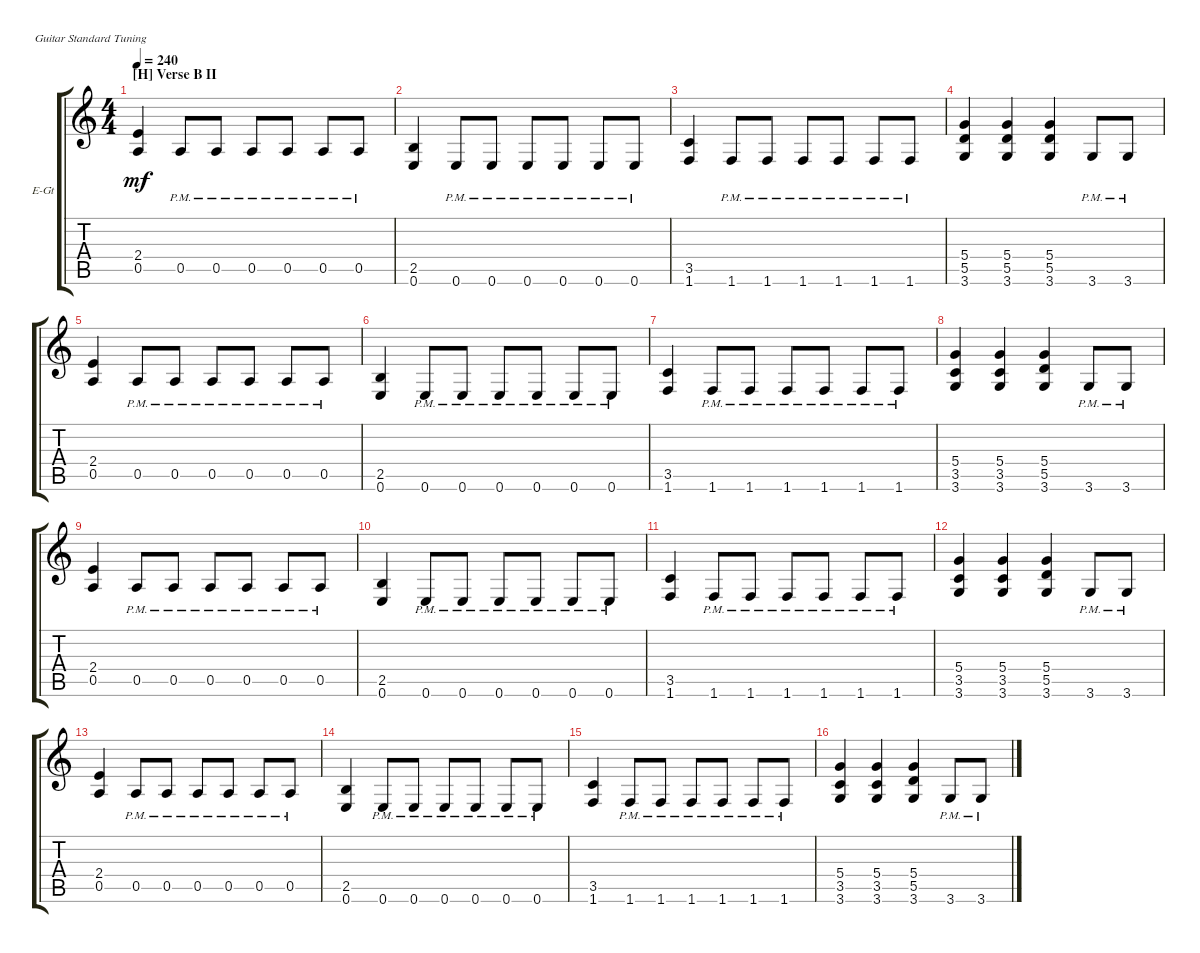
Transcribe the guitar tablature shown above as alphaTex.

\defaultSystemsLayout 4
\bracketExtendMode groupsimilarinstruments
\firstSystemTrackNameOrientation horizontal
\otherSystemsTrackNameOrientation horizontal
\track ("Rhythm Main" "E-Gt") {instrument distortionguitar}
\staff {score tabs}
\tuning (E4 B3 G3 D3 A2 E2)
\ts (4 4)
\section ("H" "Verse B II")
\tempo 240
\clef g2
\ks c
(0.5 2.4).4{dy mf} 0.5{pm}.8 0.5{pm}.8 0.5{pm}.8 0.5{pm}.8 0.5{pm}.8 0.5{pm}.8 |
(0.6 2.5).4 0.6{pm}.8 0.6{pm}.8 0.6{pm}.8 0.6{pm}.8 0.6{pm}.8 0.6{pm}.8 |
(1.6 3.5).4 1.6{pm}.8 1.6{pm}.8 1.6{pm}.8 1.6{pm}.8 1.6{pm}.8 1.6{pm}.8 |
(3.6 5.5 5.4).4 (3.6 5.5 5.4).4 (3.6 5.5 5.4).4 3.6{pm}.8 3.6{pm}.8 |
(0.5 2.4).4 0.5{pm}.8 0.5{pm}.8 0.5{pm}.8 0.5{pm}.8 0.5{pm}.8 0.5{pm}.8 |
(0.6 2.5).4 0.6{pm}.8 0.6{pm}.8 0.6{pm}.8 0.6{pm}.8 0.6{pm}.8 0.6{pm}.8 |
(1.6 3.5).4 1.6{pm}.8 1.6{pm}.8 1.6{pm}.8 1.6{pm}.8 1.6{pm}.8 1.6{pm}.8 |
(3.6 3.5 5.4).4 (3.6 3.5 5.4).4 (3.6 5.5 5.4).4 3.6{pm}.8 3.6{pm}.8 |
(0.5 2.4).4 0.5{pm}.8 0.5{pm}.8 0.5{pm}.8 0.5{pm}.8 0.5{pm}.8 0.5{pm}.8 |
(0.6 2.5).4 0.6{pm}.8 0.6{pm}.8 0.6{pm}.8 0.6{pm}.8 0.6{pm}.8 0.6{pm}.8 |
(1.6 3.5).4 1.6{pm}.8 1.6{pm}.8 1.6{pm}.8 1.6{pm}.8 1.6{pm}.8 1.6{pm}.8 |
(3.6 3.5 5.4).4 (3.6 3.5 5.4).4 (3.6 5.5 5.4).4 3.6{pm}.8 3.6{pm}.8 |
(0.5 2.4).4 0.5{pm}.8 0.5{pm}.8 0.5{pm}.8 0.5{pm}.8 0.5{pm}.8 0.5{pm}.8 |
(0.6 2.5).4 0.6{pm}.8 0.6{pm}.8 0.6{pm}.8 0.6{pm}.8 0.6{pm}.8 0.6{pm}.8 |
(1.6 3.5).4 1.6{pm}.8 1.6{pm}.8 1.6{pm}.8 1.6{pm}.8 1.6{pm}.8 1.6{pm}.8 |
(3.6 3.5 5.4).4 (3.6 3.5 5.4).4 (3.6 5.5 5.4).4 3.6{pm}.8 3.6{pm}.8
